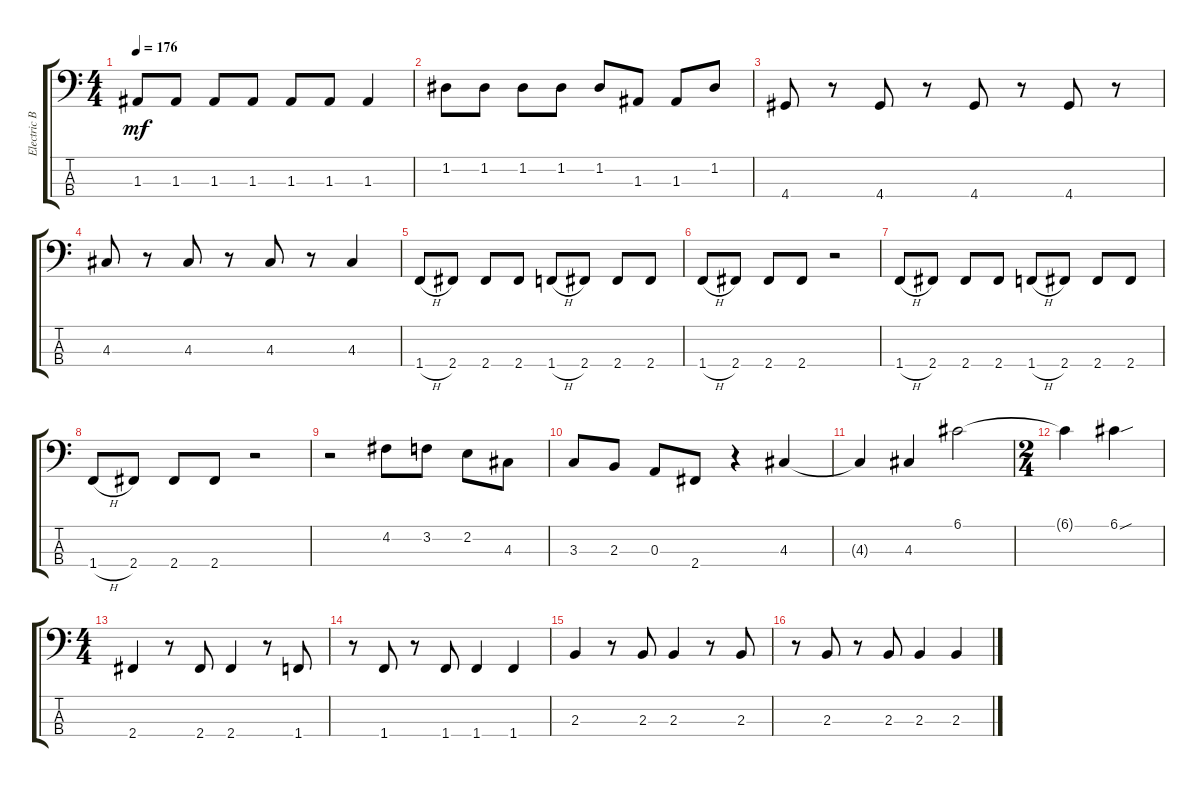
\track ("Electric Bass" "Electric B") {instrument electricbassfinger}
\staff {score tabs}
\tuning (G2 D2 A1 E1) {hide}
\ts (4 4)
\tempo 176
\clef f4
\ks c
1.3.8{dy mf} 1.3.8 1.3.8 1.3.8 1.3.8 1.3.8 1.3.4 |
1.2.8 1.2.8 1.2.8 1.2.8 1.2.8 1.3.8 1.3.8 1.2.8 |
4.4.8 r.8 4.4.8 r.8 4.4.8 r.8 4.4.8 r.8 |
4.3.8 r.8 4.3.8 r.8 4.3.8 r.8 4.3.4 |
1.4{h}.8 2.4.8 2.4.8 2.4.8 1.4{h}.8 2.4.8 2.4.8 2.4.8 |
1.4{h}.8 2.4.8 2.4.8 2.4.8 r.2 |
1.4{h}.8 2.4.8 2.4.8 2.4.8 1.4{h}.8 2.4.8 2.4.8 2.4.8 |
1.4{h}.8 2.4.8 2.4.8 2.4.8 r.2 |
r.2 4.2.8 3.2.8 2.2.8 4.3.8 |
3.3.8 2.3.8 0.3.8 2.4.8 r.4 4.3.4 |
4.3{t}.4 4.3.4 6.1.2 |
\ts (2 4)
6.1{t}.4 6.1{sou}.4 |
\ts (4 4)
2.4.4 r.8 2.4.8 2.4.4 r.8 1.4.8 |
r.8 1.4.8 r.8 1.4.8 1.4.4 1.4.4 |
2.3.4 r.8 2.3.8 2.3.4 r.8 2.3.8 |
r.8 2.3.8 r.8 2.3.8 2.3.4 2.3.4
